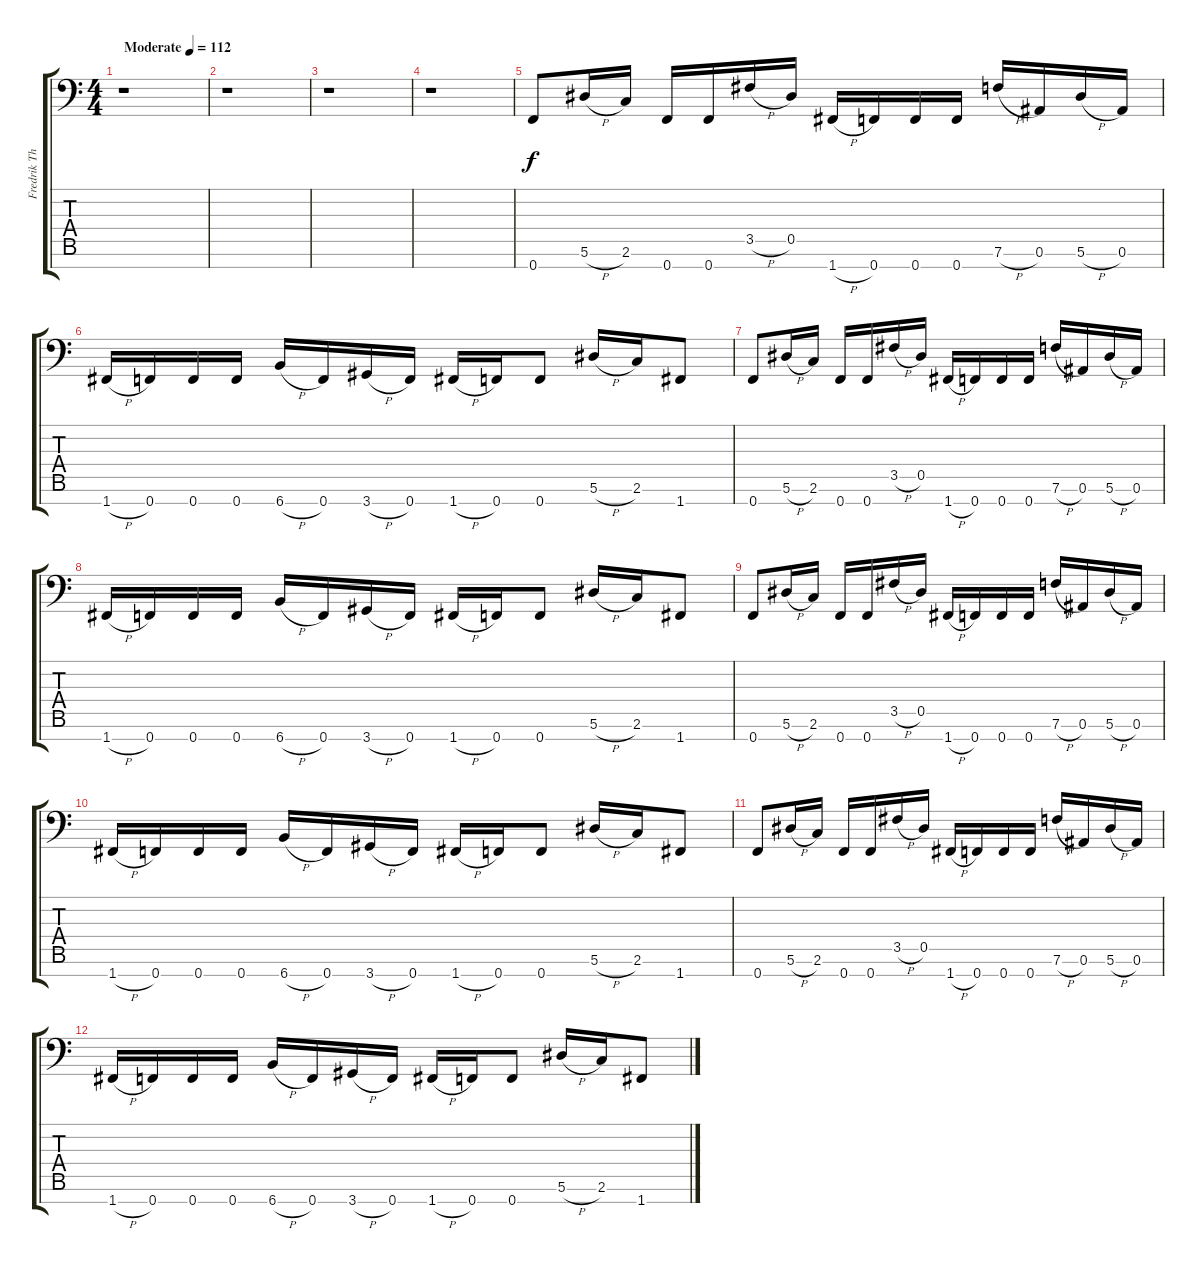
\track ("Fredrik Thordendal" "Fredrik Th") {instrument distortionguitar}
\staff {score tabs}
\tuning (Bb3 F3 Db3 Ab2 Eb2 Bb1 F1) {hide}
\ts (4 4)
\tempo (112 "Moderate")
\clef f4
\ks c
r.1{dy f instrument distortionguitar} |
r.1 |
r.1 |
r.1 |
0.7.8 5.6{h}.16 2.6.16 0.7.16 0.7.16 3.5{h}.16 0.5.16 1.7{h}.16 0.7.16 0.7.16 0.7.16 7.6{h}.16 0.6.16 5.6{h}.16 0.6.16 |
1.7{h}.16 0.7.16 0.7.16 0.7.16 6.7{h}.16 0.7.16 3.7{h}.16 0.7.16 1.7{h}.16 0.7.16 0.7.8 5.6{h}.16 2.6.16 1.7.8 |
0.7.8 5.6{h}.16 2.6.16 0.7.16 0.7.16 3.5{h}.16 0.5.16 1.7{h}.16 0.7.16 0.7.16 0.7.16 7.6{h}.16 0.6.16 5.6{h}.16 0.6.16 |
1.7{h}.16 0.7.16 0.7.16 0.7.16 6.7{h}.16 0.7.16 3.7{h}.16 0.7.16 1.7{h}.16 0.7.16 0.7.8 5.6{h}.16 2.6.16 1.7.8 |
0.7.8 5.6{h}.16 2.6.16 0.7.16 0.7.16 3.5{h}.16 0.5.16 1.7{h}.16 0.7.16 0.7.16 0.7.16 7.6{h}.16 0.6.16 5.6{h}.16 0.6.16 |
1.7{h}.16 0.7.16 0.7.16 0.7.16 6.7{h}.16 0.7.16 3.7{h}.16 0.7.16 1.7{h}.16 0.7.16 0.7.8 5.6{h}.16 2.6.16 1.7.8 |
0.7.8 5.6{h}.16 2.6.16 0.7.16 0.7.16 3.5{h}.16 0.5.16 1.7{h}.16 0.7.16 0.7.16 0.7.16 7.6{h}.16 0.6.16 5.6{h}.16 0.6.16 |
1.7{h}.16 0.7.16 0.7.16 0.7.16 6.7{h}.16 0.7.16 3.7{h}.16 0.7.16 1.7{h}.16 0.7.16 0.7.8 5.6{h}.16 2.6.16 1.7.8
